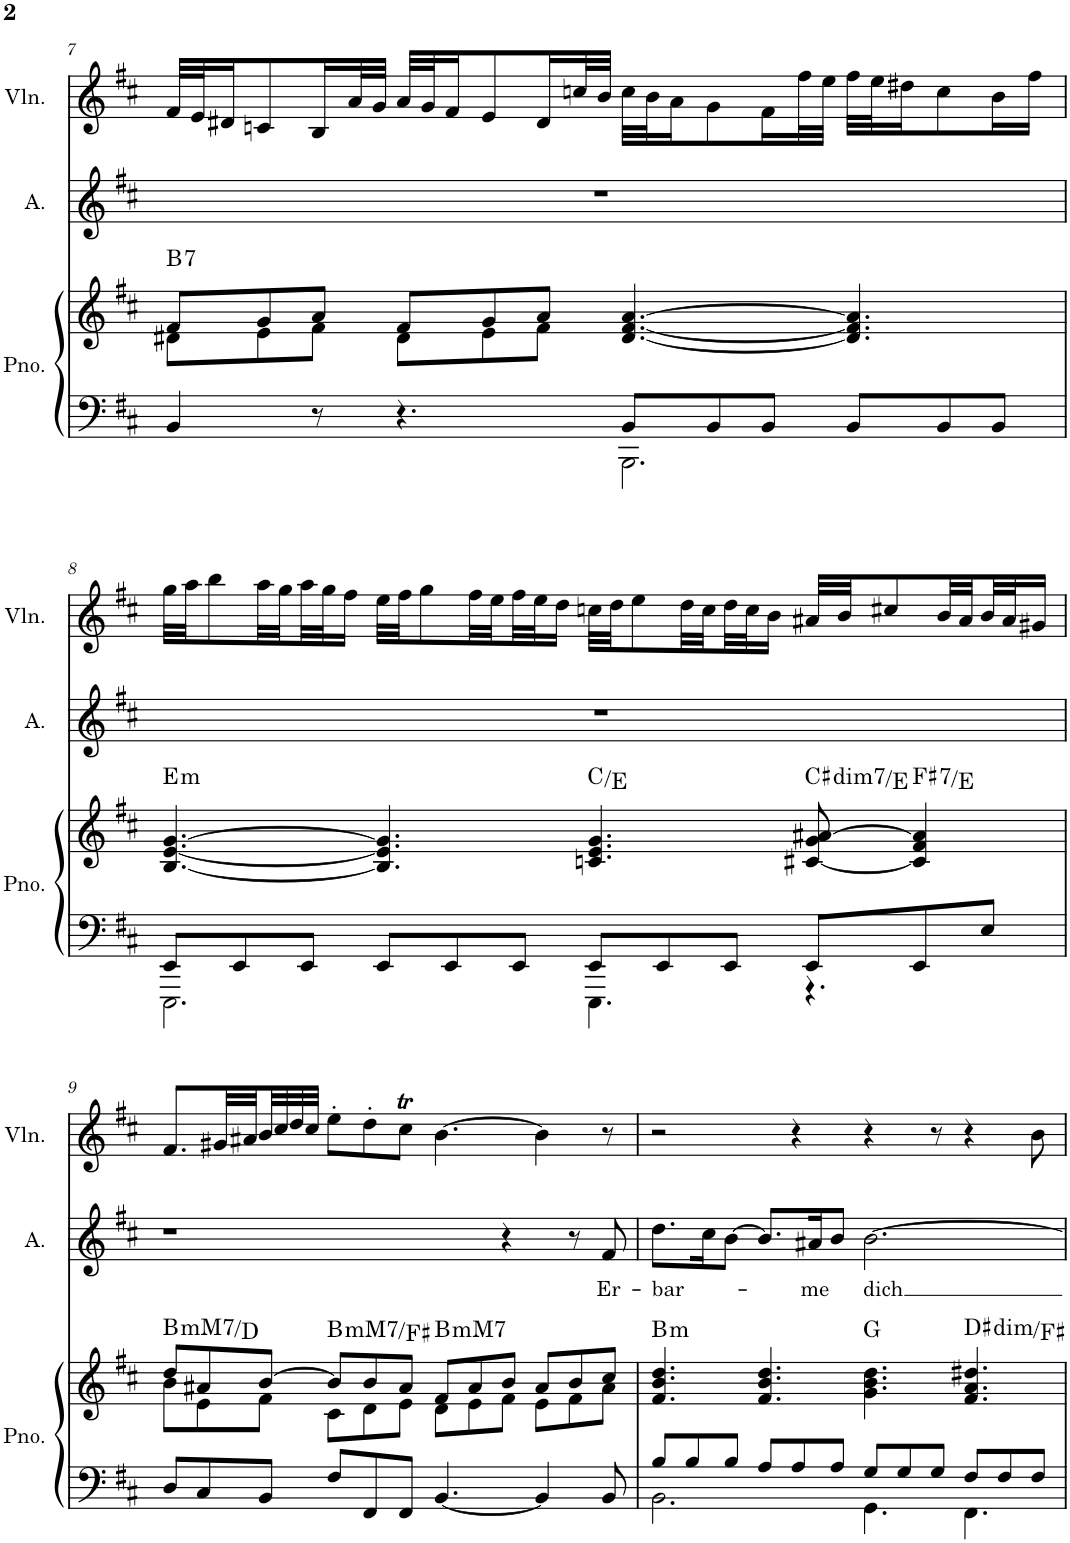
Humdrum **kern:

**kern	**kern	**harte	**kern	**text	**kern
*part3	*part3	*part3	*part2	*part2	*part1
*staff4	*staff3	*	*staff2	*staff2	*staff1
*I"Piano	*	*	*I"Alto	*	*I"ヴァイオリン
*I'Pno.	*	*	*I'A.	*	*
!!LO:PB:g=z
*clefF4	*clefG2	*	*clefG2	*	*clefG2
*k[f#c#]	*k[f#c#]	*	*k[f#c#]	*	*k[f#c#]
*M12/8	*M12/8	*	*M12/8	*	*M12/8
=7	=7	=7	=7	=7	=7
*^	*^	*	*	*	*
!	!	!	!	!LO:H:kt=7	!	!	!
4BB/	2.ryy	8f#/L	8d#X\L	B:7	1.r	.	32f#/LLL
.	.	.	.	.	.	.	32e/J
.	.	.	.	.	.	.	16d#X/J
.	.	8g/	8e\	.	.	.	8cn/
8r	.	8a/J	8f#\J	.	.	.	16B/L
.	.	.	.	.	.	.	32a/L
.	.	.	.	.	.	.	32g/JJJ
4.r	.	8f#/L	8d#\L	.	.	.	32a/LLL
.	.	.	.	.	.	.	32g/J
.	.	.	.	.	.	.	16f#/J
.	.	8g/	8e\	.	.	.	8e/
.	.	8a/J	8f#\J	.	.	.	16d#/L
.	.	.	.	.	.	.	32ccn/L
.	.	.	.	.	.	.	32b/JJJ
8BB/L	2.BBB\	[4.d#/ [4.f#/ [4.a/	2.ryy	.	.	.	32cc\LLL
.	.	.	.	.	.	.	32b\J
.	.	.	.	.	.	.	16a\J
8BB/	.	.	.	.	.	.	8g\
8BB/J	.	.	.	.	.	.	16f#\L
.	.	.	.	.	.	.	32ff#\L
.	.	.	.	.	.	.	32ee\JJJ
8BB/L	.	4.d#/] 4.f#/] 4.a/]	.	.	.	.	32ff#\LLL
.	.	.	.	.	.	.	32ee\J
.	.	.	.	.	.	.	16dd#X\J
8BB/	.	.	.	.	.	.	8cc\
8BB/J	.	.	.	.	.	.	16b\L
.	.	.	.	.	.	.	16ff#\JJ
*	*	*v	*v	*	*	*	*
!!LO:LB:g=z
=8	=8	=8	=8	=8	=8	=8
!	!	!	!LO:H:kt=m	!	!	!
8EE/L	2.EEE\	[4.B/ [4.e/ [4.g/	E:min	1.r	.	32gg\LLL
.	.	.	.	.	.	32aa\JJ
.	.	.	.	.	.	8bb\
8EE/	.	.	.	.	.	.
.	.	.	.	.	.	32aa\LL
.	.	.	.	.	.	32gg\
8EE/J	.	.	.	.	.	32aa\
.	.	.	.	.	.	32gg\J
.	.	.	.	.	.	16ff#\JJ
8EE/L	.	4.B/] 4.e/] 4.g/]	.	.	.	32ee\LLL
.	.	.	.	.	.	32ff#\JJ
.	.	.	.	.	.	8gg\
8EE/	.	.	.	.	.	.
.	.	.	.	.	.	32ff#\LL
.	.	.	.	.	.	32ee\
8EE/J	.	.	.	.	.	32ff#\
.	.	.	.	.	.	32ee\J
.	.	.	.	.	.	16dd\JJ
8EE/L	4.EEE\	4.cn/ 4.e/ 4.g/	C:maj/3	.	.	32ccn\LLL
.	.	.	.	.	.	32dd\JJ
.	.	.	.	.	.	8ee\
8EE/	.	.	.	.	.	.
.	.	.	.	.	.	32dd\LL
.	.	.	.	.	.	32cc\
8EE/J	.	.	.	.	.	32dd\
.	.	.	.	.	.	32cc\J
.	.	.	.	.	.	16b\JJ
!	!	!	!LO:H:kt=dim7	!	!	!
8EE/L	4.r	[8c#X/ 8g/ [8a#X/	C#:dim7/b3	.	.	32a#X/LLL
.	.	.	.	.	.	32b/JJ
.	.	.	.	.	.	8cc#X/
!	!	!	!LO:H:kt=7	!	!	!
8EE/	.	4c#/] 4f#/ 4a#/]	F#:7/b7	.	.	.
.	.	.	.	.	.	32b/LL
.	.	.	.	.	.	32a#/
8E/J	.	.	.	.	.	32b/
.	.	.	.	.	.	32a#/J
.	.	.	.	.	.	16g#X/JJ
*v	*v	*	*	*	*	*
!!LO:LB:g=z
=9	=9	=9	=9	=9	=9
*	*^	*	*	*	*
!	!	!	!LO:H:kt=mM7	!	!	!
8D/L	8dd/L	8b\L	B:minmaj7/b3	1r	.	8.f#/L
8C#/	8a#X/	8e\	.	.	.	.
.	.	.	.	.	.	32g#X/LL
.	.	.	.	.	.	32a#X/
8BB/J	[8b/J	8f#\J	.	.	.	32b/
.	.	.	.	.	.	32cc#/
.	.	.	.	.	.	32dd/
.	.	.	.	.	.	32cc#/JJJ
!	!	!	!LO:H:kt=mM7	!	!	!
8F#/L	8b/L]	8c#\L	B:minmaj7/5	.	.	8ee'\L
8FF#/	8b/	8d\	.	.	.	8dd'\
8FF#/J	8a#/J	8e\J	.	.	.	8cc#t\J
!	!	!	!LO:H:kt=mM7	!	!	!
[4.BB/	8f#/L	8d\L	B:minmaj7	.	.	[4.b\
.	8a#/	8e\	.	.	.	.
.	8b/J	8f#\J	.	4r	.	.
4BB/]	8a#/L	8e\L	.	.	.	4b\]
.	8b/	8f#\	.	8r	.	.
!	!	!	!	!	!LO:LY:b	!
8BB/	8cc#/J	8a#\J	.	8f#/	Er-	8r
=10	=10	=10	=10	=10	=10	=10
*^	*	*	*	*	*	*
!	!	!	!	!LO:H:kt=m	!	!LO:LY:b	!
*	*	*v	*v	*	*	*	*
8B/L	2.BB\	4.f#/ 4.b/ 4.dd/	B:min	8.dd\L	-bar-	2r
8B/	.	.	.	.	.	.
.	.	.	.	16cc#\K	.	.
8B/J	.	.	.	[8b\J	.	.
8A/L	.	4.f#/ 4.b/ 4.dd/	.	8.b/L]	.	.
8A/	.	.	.	.	.	4r
!	!	!	!	!	!LO:LY:b	!
.	.	.	.	16a#X/K	-me	.
8A/J	.	.	.	8b/J	.	.
!	!	!	!	!	!LO:LY:b	!
8G/L	4.GG\	4.g\ 4.b\ 4.dd\	G:maj	[2.b\	-dich	4r
8G/	.	.	.	.	.	.
8G/J	.	.	.	.	.	8r
!	!	!	!LO:H:kt=dim	!	!	!
8F#/L	4.FF#\	4.f#/ 4.a/ 4.dd#X/	D#:dim/b3	.	.	4r
8F#/	.	.	.	.	.	.
8F#/J	.	.	.	.	.	8b\
*v	*v	*	*	*	*	*
=	=	=	=	=	=
*-	*-	*-	*-	*-	*-
